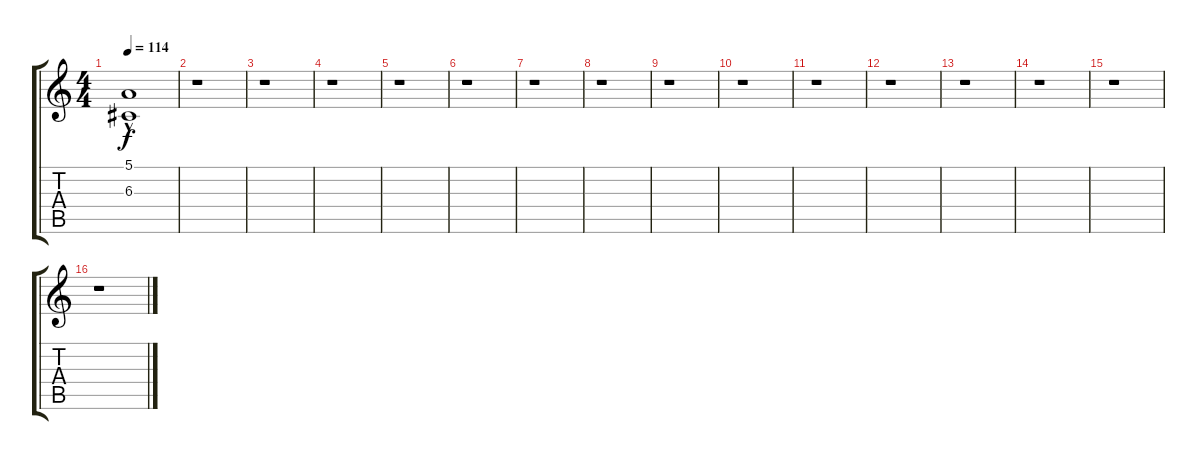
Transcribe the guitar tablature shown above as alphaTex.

\track "" {instrument pad8sweep}
\staff {score tabs}
\tuning (E4 B3 G3 D3 A2 E2) {hide}
\ts (4 4)
\tempo 114
\clef g2
\ks c
(5.1{t} 6.3{hac t}).1{dy f} |
r.1 |
r.1 |
r.1 |
r.1 |
r.1 |
r.1 |
r.1 |
r.1 |
r.1 |
r.1 |
r.1 |
r.1 |
r.1 |
r.1 |
r.1
